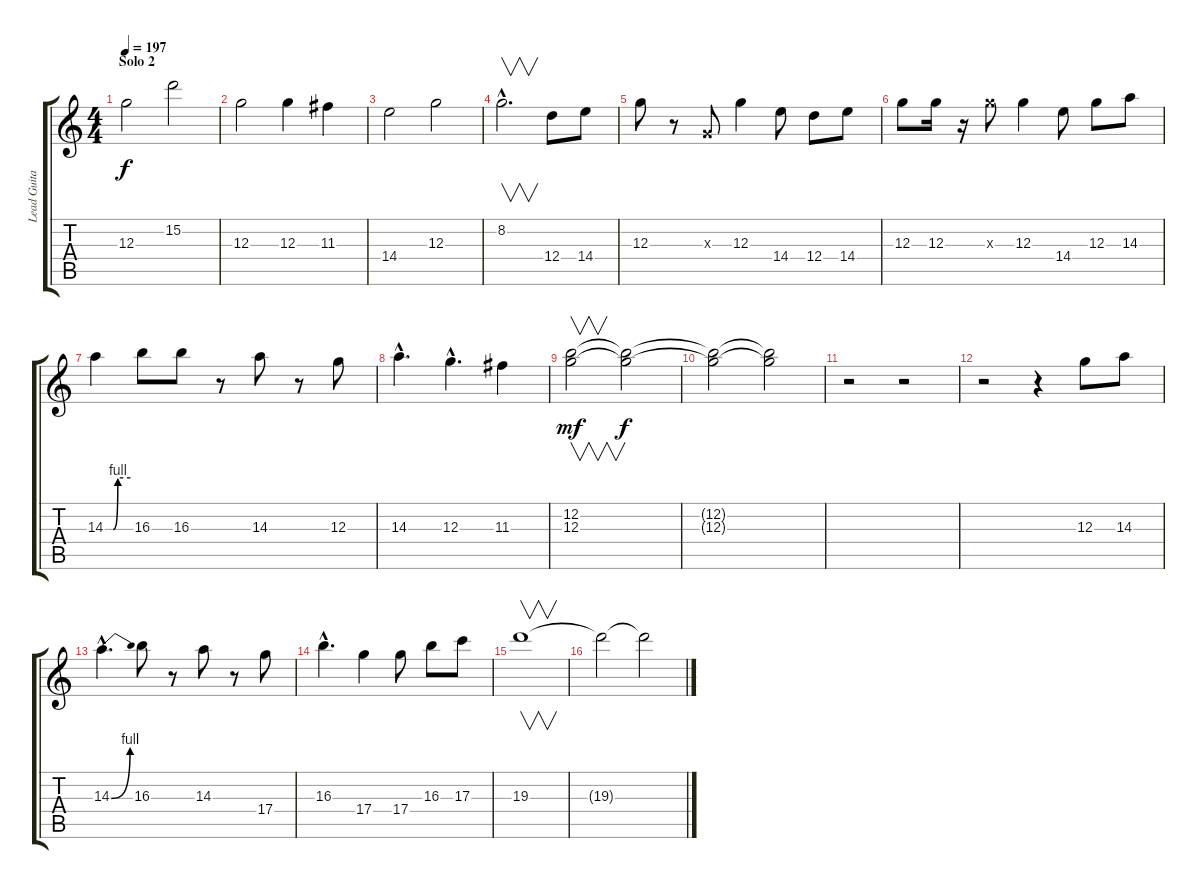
\track ("Lead Guitar (Bickers)" "Lead Guita") {instrument overdrivenguitar}
\staff {score tabs}
\tuning (E4 B3 G3 D3 A2 E2) {hide}
\ts (4 4)
\section ("" "Solo 2")
\tempo 197
\clef g2
\ks c
12.3.2{dy f} 15.2.2 |
12.3.2 12.3.4 11.3.4 |
14.4.2 12.3.2 |
8.2{hac}.2{v d instrument guitarharmonics} 12.4.8{instrument overdrivenguitar} 14.4.8 |
12.3.8 r.8 0.3{x}.8 12.3.4 14.4.8 12.4.8 14.4.8 |
12.3.8 12.3.16 r.16 12.3{x}.8 12.3.4 14.4.8 12.3.8 14.3.8 |
14.3{be (custom 0 0 19 0 30 4 60 4)}.4 16.3.8 16.3.8 r.8 14.3.8 r.8 12.3.8 |
14.3{hac}.4{d} 12.3{hac}.4{d} 11.3.4 |
(12.2 12.3).2{v dy mf} (12.2{t} 12.3{t}).2{dy f volume 12} |
(12.2{t} 12.3{t}).2{volume 8} (12.2{t} 12.3{t}).2{volume 0} |
r.2 r.2{volume 15} |
r.2 r.4 12.3.8 14.3.8 |
14.3{be (bend 0 0 60 4) hac}.4{d} 16.3.8 r.8 14.3.8 r.8 17.4.8 |
16.3{hac}.4{d} 17.4.4 17.4.8 16.3.8 17.3.8 |
19.3.1{v} |
19.3{t}.2{volume 11} 19.3{t}.2{volume 6}
